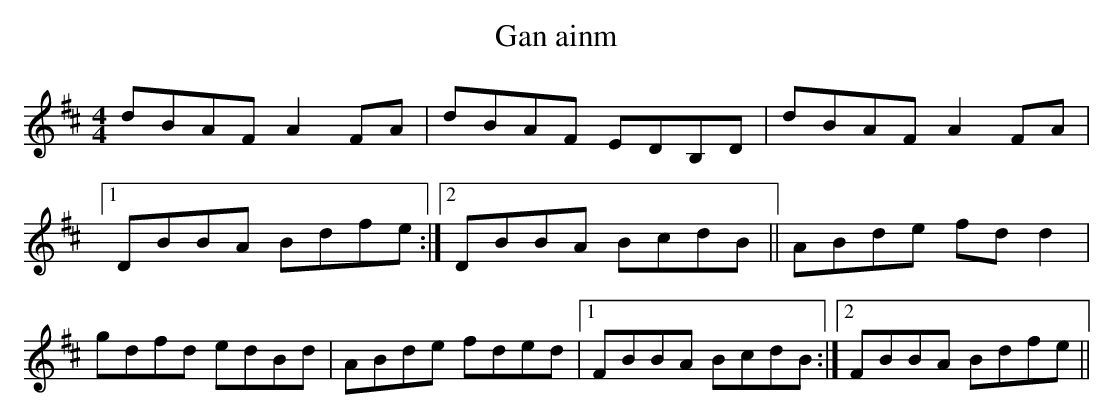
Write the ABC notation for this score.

X:1
T:Gan ainm
M:4/4
L:1/8
K:D
dBAF A2FA|dBAF EDB,D|dBAF A2FA|1 DBBA Bdfe:|2 DBBA BcdB||\
ABde fdd2|gdfd edBd|ABde fded|1 FBBA BcdB:|2 FBBA Bdfe||
